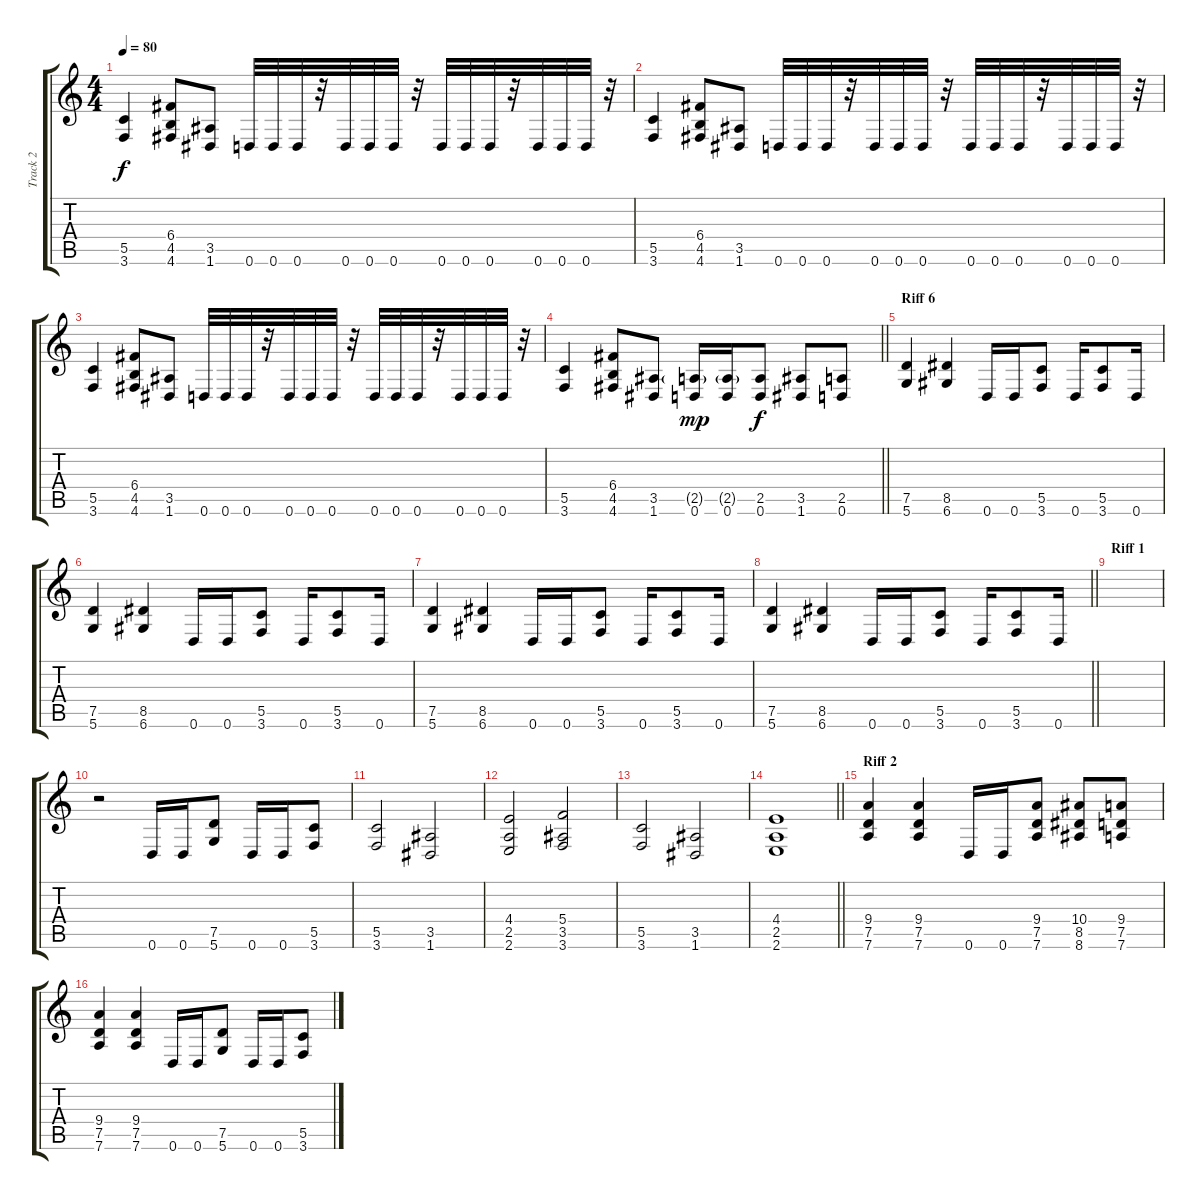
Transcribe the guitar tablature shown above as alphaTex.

\track ("Track 2" "Track 2") {instrument overdrivenguitar}
\staff {score tabs}
\tuning (D4 A3 F3 C3 G2 D2) {hide}
\ts (4 4)
\tempo 80
\clef g2
\ks c
(5.5 3.6).4{dy f} (6.4 4.5 4.6).8 (3.5 1.6).8 0.6.32 0.6.32 0.6.32 r.32 0.6.32 0.6.32 0.6.32 r.32 0.6.32 0.6.32 0.6.32 r.32 0.6.32 0.6.32 0.6.32 r.32 |
(5.5 3.6).4 (6.4 4.5 4.6).8 (3.5 1.6).8 0.6.32 0.6.32 0.6.32 r.32 0.6.32 0.6.32 0.6.32 r.32 0.6.32 0.6.32 0.6.32 r.32 0.6.32 0.6.32 0.6.32 r.32 |
(5.5 3.6).4 (6.4 4.5 4.6).8 (3.5 1.6).8 0.6.32 0.6.32 0.6.32 r.32 0.6.32 0.6.32 0.6.32 r.32 0.6.32 0.6.32 0.6.32 r.32 0.6.32 0.6.32 0.6.32 r.32 |
\barLineRight lightlight
(5.5 3.6).4 (6.4 4.5 4.6).8 (3.5 1.6).8 (2.5{g} 0.6).16{dy mp} (2.5{g} 0.6).16 (2.5 0.6).8{dy f} (3.5 1.6).8 (2.5 0.6).8 |
\section ("" "Riff 6")
(7.5 5.6).4 (8.5 6.6).4 0.6.16 0.6.16 (5.5 3.6).8 0.6.16 (5.5 3.6).8 0.6.16 |
(7.5 5.6).4 (8.5 6.6).4 0.6.16 0.6.16 (5.5 3.6).8 0.6.16 (5.5 3.6).8 0.6.16 |
(7.5 5.6).4 (8.5 6.6).4 0.6.16 0.6.16 (5.5 3.6).8 0.6.16 (5.5 3.6).8 0.6.16 |
\barLineRight lightlight
(7.5 5.6).4 (8.5 6.6).4 0.6.16 0.6.16 (5.5 3.6).8 0.6.16 (5.5 3.6).8 0.6.16 |
\section ("" "Riff 1")
|
r.2 0.6.16 0.6.16 (7.5 5.6).8 0.6.16 0.6.16 (5.5 3.6).8 |
(5.5 3.6).2 (3.5 1.6).2 |
(4.4 2.5 2.6).2 (5.4 3.5 3.6).2 |
(5.5 3.6).2 (3.5 1.6).2 |
\barLineRight lightlight
(4.4 2.5 2.6).1 |
\section ("" "Riff 2")
(9.4 7.5 7.6).4 (9.4 7.5 7.6).4 0.6.16 0.6.16 (9.4 7.5 7.6).8 (10.4 8.5 8.6).8 (9.4 7.5 7.6).8 |
(9.4 7.5 7.6).4 (9.4 7.5 7.6).4 0.6.16 0.6.16 (7.5 5.6).8 0.6.16 0.6.16 (5.5 3.6).8
